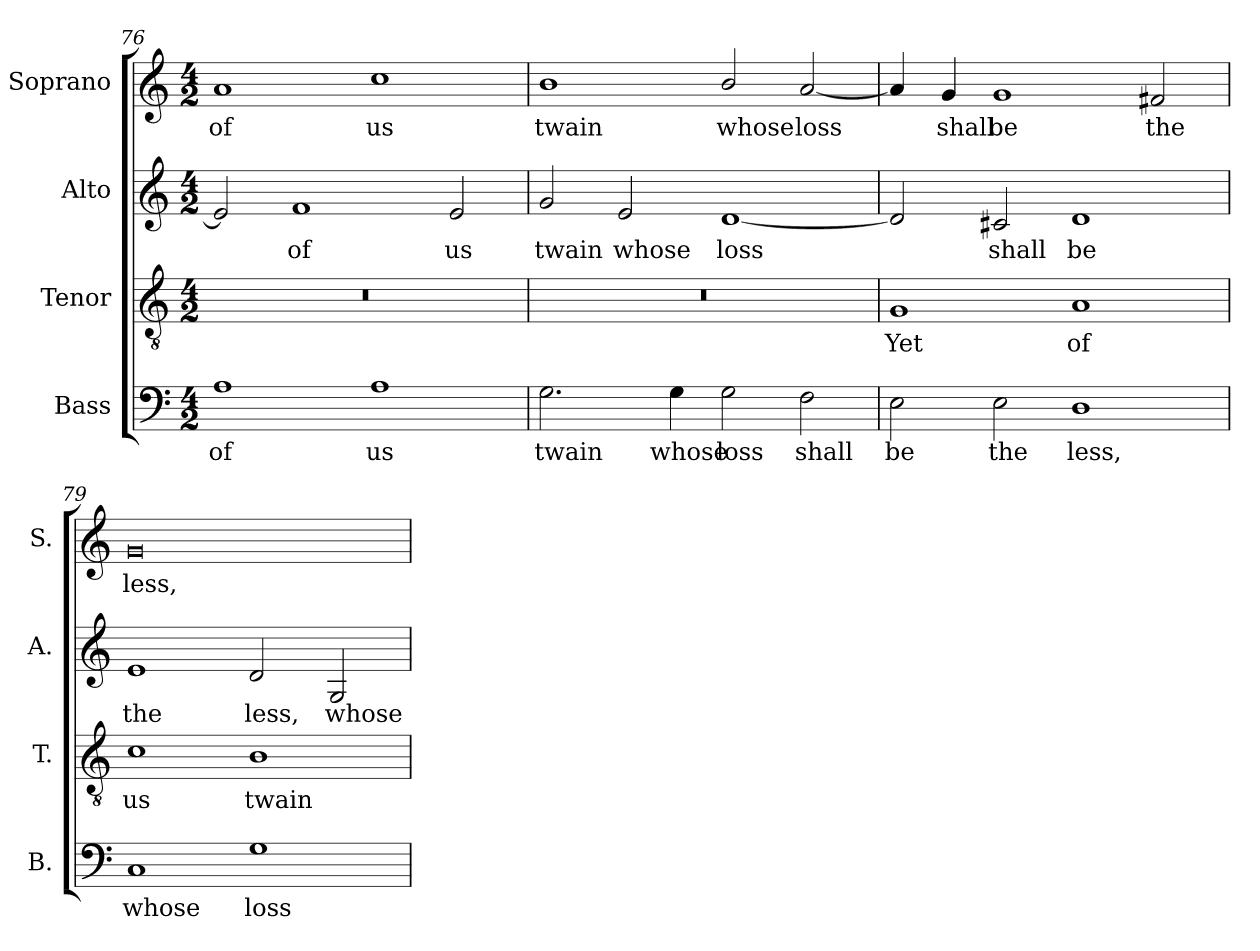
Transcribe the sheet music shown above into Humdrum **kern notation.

**kern	**text	**kern	**text	**kern	**text	**kern	**text
*part4	*part4	*part3	*part3	*part2	*part2	*part1	*part1
*staff4	*staff4	*staff3	*staff3	*staff2	*staff2	*staff1	*staff1
*I"Bass	*	*I"Tenor	*	*I"Alto	*	*I"Soprano	*
*I'B.	*	*I'T.	*	*I'A.	*	*I'S.	*
*clefF4	*	*clefGv2	*	*clefG2	*	*clefG2	*
*	*	*ITrd7c12	*	*	*	*	*
*k[]	*	*k[]	*	*k[]	*	*k[]	*
*C:	*	*C:	*	*C:	*	*C:	*
*M4/2	*	*M4/2	*	*M4/2	*	*M4/2	*
=76	=76	=76	=76	=76	=76	=76	=76
!	!LO:LY:b:color=#000000	!LO:N:vis=1	!	!	!	!	!
!	!	!	!	!	!	!	!LO:LY:b:color=#000000
1Ai	of	0r	.	2ei/]	.	1ai	of
!	!	!	!	!	!LO:LY:b:color=#000000	!	!
.	.	.	.	1fi	of	.	.
!	!LO:LY:b:color=#000000	!	!	!	!	!	!
!	!	!	!	!	!	!	!LO:LY:b:color=#000000
1Ai	us	.	.	.	.	1cci	us
!	!	!	!	!	!LO:LY:b:color=#000000	!	!
.	.	.	.	2ei/	us	.	.
=77	=77	=77	=77	=77	=77	=77	=77
!	!LO:LY:b:color=#000000	!LO:N:vis=1	!	!	!	!	!
!	!	!	!	!	!LO:LY:b:color=#000000	!	!
!	!	!	!	!	!	!	!LO:LY:b:color=#000000
2.Gi\	twain	0r	.	2gi/	twain	1bi	twain
!	!	!	!	!	!LO:LY:b:color=#000000	!	!
.	.	.	.	2ei/	whose	.	.
!	!LO:LY:b:color=#000000	!	!	!	!	!	!
4Gi\	whose	.	.	.	.	.	.
!	!LO:LY:b:color=#000000	!	!	!	!	!	!
!	!	!	!	!	!LO:LY:b:color=#000000	!	!
!	!	!	!	!	!	!	!LO:LY:b:color=#000000
2Gi\	loss	.	.	[1di	loss	2bi/	whose
!	!LO:LY:b:color=#000000	!	!	!	!	!	!
!	!	!	!	!	!	!	!LO:LY:b:color=#000000
2Fi\	shall	.	.	.	.	[2ai/	loss
=78	=78	=78	=78	=78	=78	=78	=78
!	!LO:LY:b:color=#000000	!	!	!	!	!	!
!	!	!	!LO:LY:b:color=#000000	!	!	!	!
2Ei\	be	1GGi	Yet	2di/]	.	4ai/]	.
!	!	!	!	!	!	!	!LO:LY:b:color=#000000
.	.	.	.	.	.	4gi/	shall
!	!LO:LY:b:color=#000000	!	!	!	!	!	!
!	!	!	!	!	!LO:LY:b:color=#000000	!	!
!	!	!	!	!	!	!	!LO:LY:b:color=#000000
2Ei\	the	.	.	2c#Xi/	shall	1gi	be
!	!LO:LY:b:color=#000000	!	!	!	!	!	!
!	!	!	!LO:LY:b:color=#000000	!	!	!	!
!	!	!	!	!	!LO:LY:b:color=#000000	!	!
1Di	less,	1AAi	of	1di	be	.	.
!	!	!	!	!	!	!	!LO:LY:b:color=#000000
.	.	.	.	.	.	2f#Xi/	the
=79	=79	=79	=79	=79	=79	=79	=79
!	!LO:LY:b:color=#000000	!	!	!	!	!	!
!	!	!	!LO:LY:b:color=#000000	!	!	!	!
!	!	!	!	!	!LO:LY:b:color=#000000	!	!
!	!	!	!	!	!	!	!LO:LY:b:color=#000000
1Ci	whose	1Ci	us	1ei	the	0gi	less,
!	!LO:LY:b:color=#000000	!	!	!	!	!	!
!	!	!	!LO:LY:b:color=#000000	!	!	!	!
!	!	!	!	!	!LO:LY:b:color=#000000	!	!
1Gi	loss	1BBi	twain	2di/	less,	.	.
!	!	!	!	!	!LO:LY:b:color=#000000	!	!
.	.	.	.	2Gi/	whose	.	.
=	=	=	=	=	=	=	=
*-	*-	*-	*-	*-	*-	*-	*-
